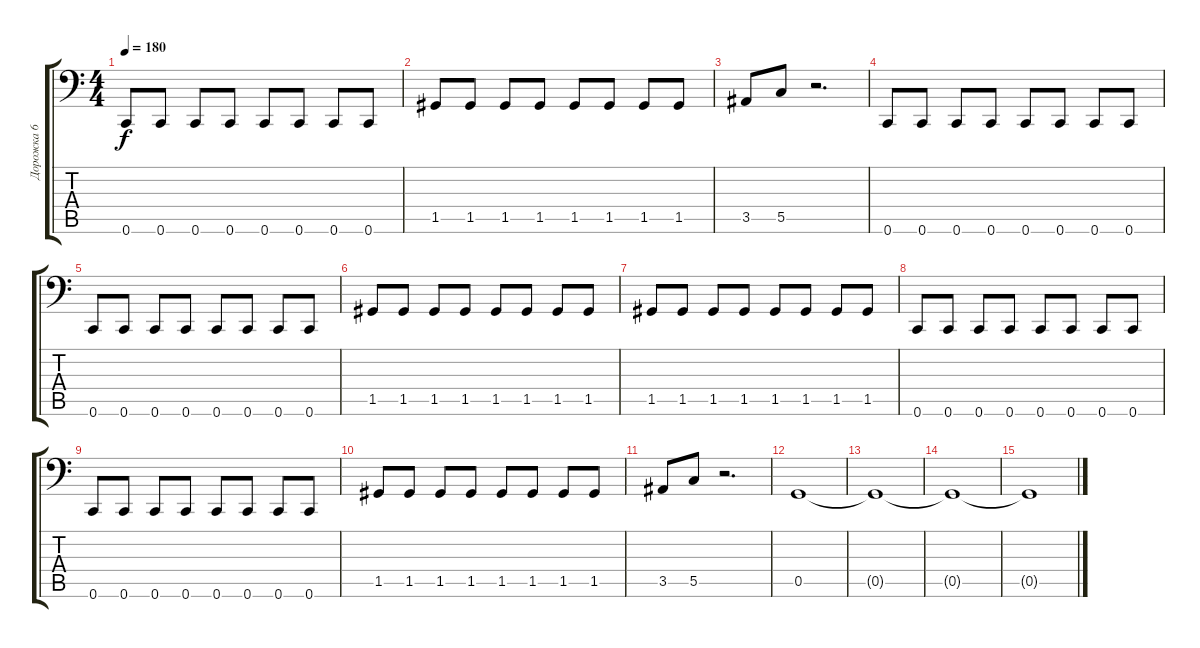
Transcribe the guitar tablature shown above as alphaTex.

\track ("Дорожка 6" "Дорожка 6") {instrument electricbasspick}
\staff {score tabs}
\tuning (D3 A2 F2 C2 G1 C1) {hide}
\ts (4 4)
\tempo 180
\clef f4
\ks c
0.6.8{dy f} 0.6.8 0.6.8 0.6.8 0.6.8 0.6.8 0.6.8 0.6.8 |
1.5.8 1.5.8 1.5.8 1.5.8 1.5.8 1.5.8 1.5.8 1.5.8 |
3.5.8 5.5.8 r.2{d} |
0.6.8 0.6.8 0.6.8 0.6.8 0.6.8 0.6.8 0.6.8 0.6.8 |
0.6.8 0.6.8 0.6.8 0.6.8 0.6.8 0.6.8 0.6.8 0.6.8 |
1.5.8 1.5.8 1.5.8 1.5.8 1.5.8 1.5.8 1.5.8 1.5.8 |
1.5.8 1.5.8 1.5.8 1.5.8 1.5.8 1.5.8 1.5.8 1.5.8 |
0.6.8 0.6.8 0.6.8 0.6.8 0.6.8 0.6.8 0.6.8 0.6.8 |
0.6.8 0.6.8 0.6.8 0.6.8 0.6.8 0.6.8 0.6.8 0.6.8 |
1.5.8 1.5.8 1.5.8 1.5.8 1.5.8 1.5.8 1.5.8 1.5.8 |
3.5.8 5.5.8 r.2{d} |
0.5.1 |
0.5{t}.1 |
0.5{t}.1 |
0.5{t}.1
